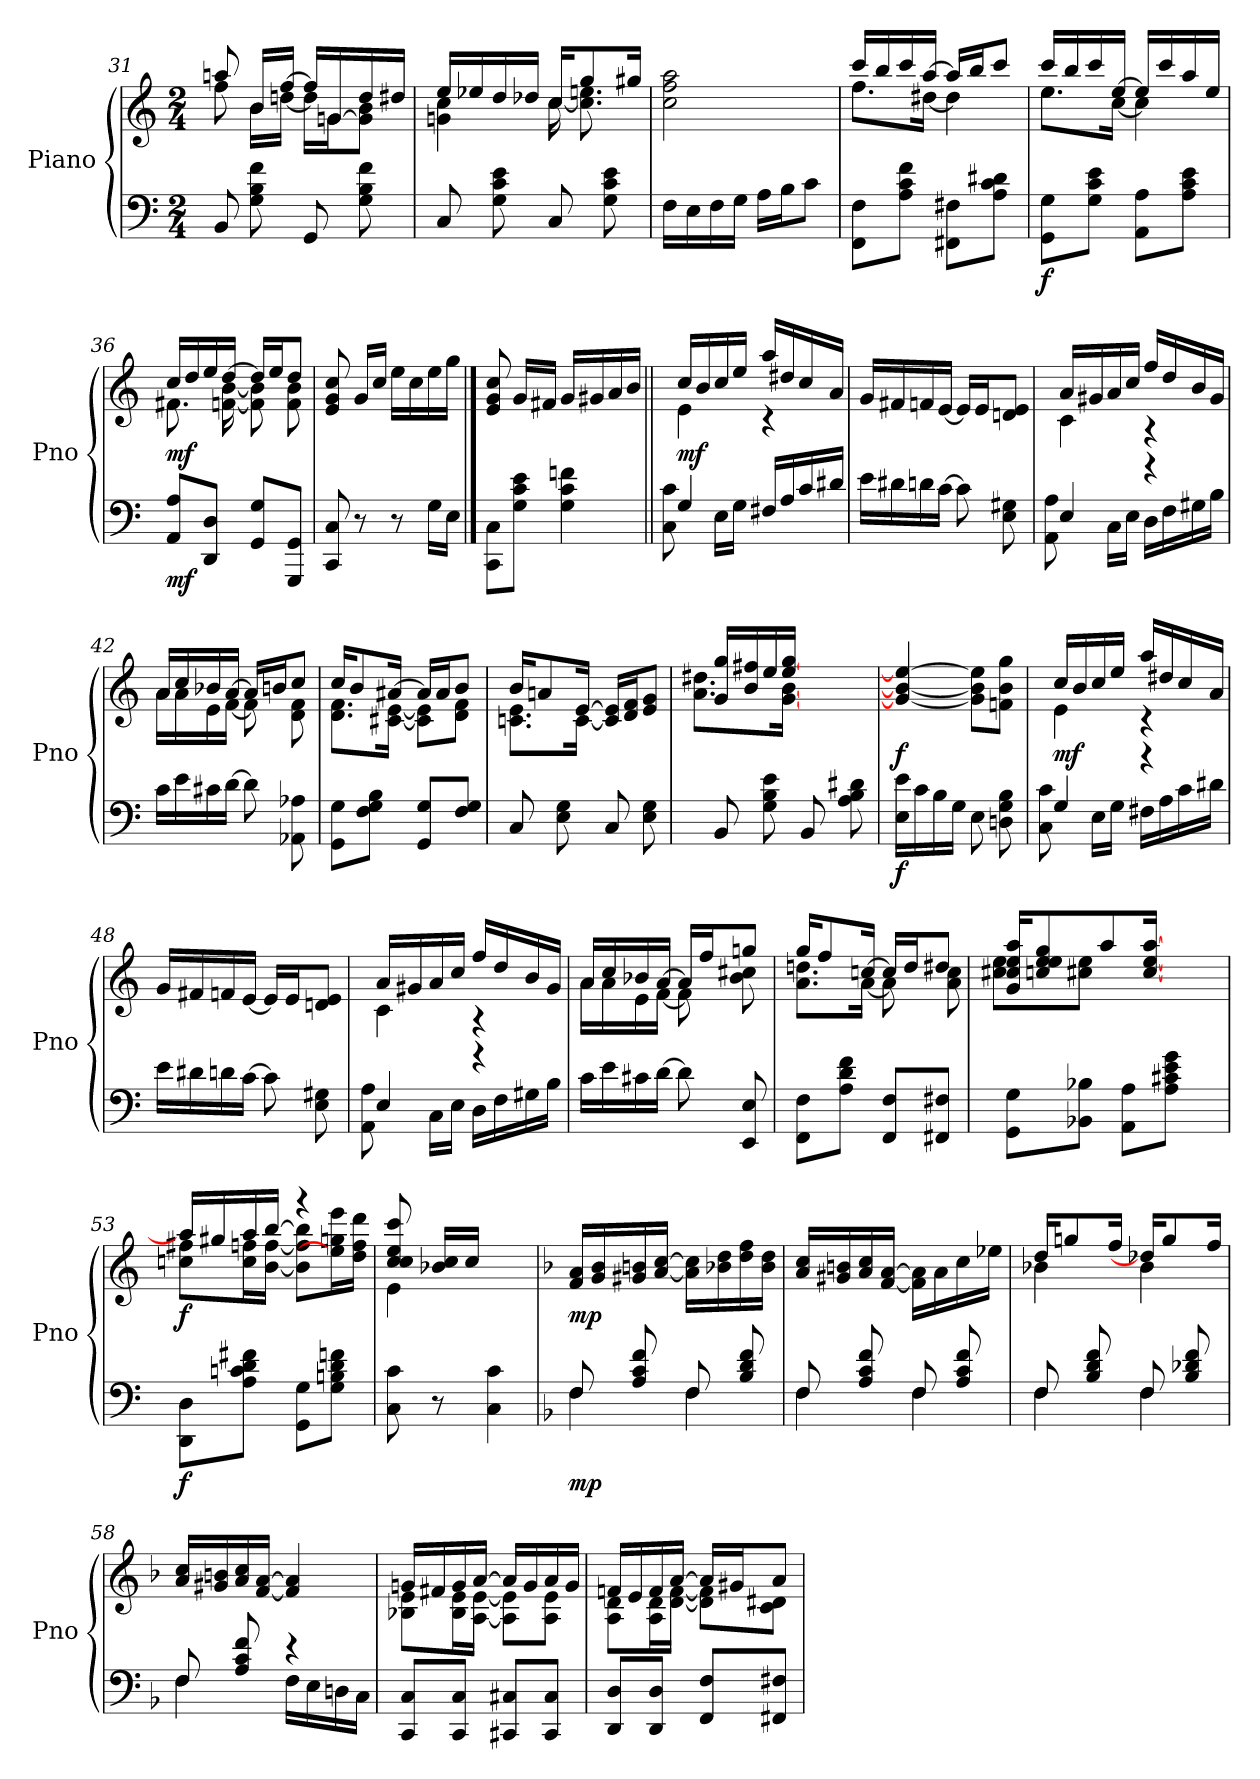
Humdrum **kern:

**kern	**dynam	**kern	**dynam
*part2	*part2	*part1	*part1
*staff2	*staff2	*staff1	*staff1
*I"Piano	*	*I"Piano	*
*I'Pno	*	*I'Pno	*
*clefF4	*	*clefG2	*
*k[]	*	*k[]	*
*M2/4	*	*M2/4	*
=31	=31	=31	=31
*	*	*^	*
8BB/	.	8aan/	8ff\	.
8G\ 8B\ 8f\	.	16b/LL	16b\LL	.
.	.	[16ff/JJ	[16ddn\JJ	.
8GG/	.	16ff/LL]	16dd\LL]	.
.	.	[16gn/	16g\J	.
8G\ 8B\ 8f\	.	16dd/	8g\] 8b\J	.
.	.	16dd#X/JJ	.	.
!!LO:LB:g=z	!!
=32	=32	=32	=32	=32
8C/	.	16ee/LL	4gn\ 4cc\	.
.	.	16ee-X/	.	.
8G\ 8c\ 8e\	.	16dd/	.	.
.	.	16dd-X/JJ	.	.
8C/	.	16cc/KL	[16cc\	.
.	.	8gg/	8.cc\] 8.een\	.
8G\ 8c\ 8e\	.	.	.	.
.	.	16gg#X/Jk	.	.
*	*	*v	*v	*
=33	=33	=33	=33
16F\LL	.	2cc\ 2ff\ 2aa\	.
16E\	.	.	.
16F\	.	.	.
16G\JJ	.	.	.
16A\LL	.	.	.
16B\J	.	.	.
!	!LO:DY:b	!	!
8c\J	other-dynamics	.	.
=34	=34	=34	=34
*	*	*^	*
!	!	!	!	!LO:DY:b
8FF\ 8F\L	.	16ccc/LL	8.ff\L	other-dynamics
.	.	16bb/	.	.
8A\ 8c\ 8f\J	.	16ccc/	.	.
.	.	[16aa/JJ	[16dd#X\Jk	.
8FF#X\ 8F#X\L	.	16aa/LL]	4dd#\]	.
.	.	16bb/J	.	.
!	!LO:DY:b	!	!	!
8A\ 8c\ 8d#X\J	other-dynamics	8ccc/J	.	.
=35	=35	=35	=35	=35
!	!LO:DY:b	!	!	!LO:DY:b
!	!	!	!	!LO:DY:n=1:b
8GG\ 8G\L	f	16ccc/LL	8.ee\L	f other-dynamics
.	.	16bb/	.	.
8G\ 8c\ 8e\J	.	16ccc/	.	.
.	.	[16ee/JJ	[16cc\Jk	.
8AA\ 8A\L	.	16ee/LL]	4cc\]	.
.	.	16ccc/	.	.
8A\ 8c\ 8e\J	.	16aa/	.	.
.	.	16ee/JJ	.	.
=36	=36	=36	=36	=36
!	!LO:DY:b	!	!	!LO:DY:b
8AA/ 8A/L	mf	16cc/LL	8.f#X\	mf
.	.	16dd/	.	.
8DD/ 8D/J	.	16ee/	.	.
.	.	[16dd/JJ	[16fn\ [16b\	.
8GG/ 8G/L	.	16dd/LL]	8f\] 8b\]	.
.	.	16ee/J	.	.
8GGG/ 8GG/J	.	8dd/J	8f\ 8b\	.
*	*	*v	*v	*
!!LO:LB:g=z
=37	=37	=37	=37
8CC/ 8C/	.	8e/ 8g/ 8cc/	.
8r	.	16g/LL	.
.	.	16cc/JJ	.
8r	.	16ee\LL	.
.	.	16cc\	.
16G\LL	.	16ee\	.
16E\JJ	.	16gg\JJ	.
==38	==38	==38	==38
8CC\ 8C\L	.	8e/ 8g/ 8cc/	.
8G\ 8c\ 8e\J	.	16g/LL	.
.	.	16f#X/JJ	.
4G\ 4c\ 4fn\	.	16g/LL	.
.	.	16g#X/	.
.	.	16a/	.
.	.	16b/JJ	.
=39||	=39||	=39||	=39||
*^	*	*^	*
!	!	!	!	!	!LO:DY:b
4G/	8C\ 8c\	.	16cc/LL	4e\	mf
.	.	.	16b/	.	.
.	16E\LL	.	16cc/	.	.
.	16G\JJ	.	16ee/JJ	.	.
16F#X/LL	4ryy	.	16aa/LL	4r	.
16A/	.	.	16dd#X/	.	.
16c/	.	.	16cc/	.	.
16d#X/JJ	.	.	16a/JJ	.	.
*v	*v	*	*	*	*
*	*	*v	*v	*
=40	=40	=40	=40
16e\LL	.	16g/LL	.
16d#X\	.	16f#X/	.
16dn\	.	16fn/	.
[16c\JJ	.	[16e/JJ	.
8c\]	.	16e/LL]	.
.	.	16e/J	.
8E\ 8G#X\	.	8dn/ 8e/J	.
!!LO:LB:g=z
=41	=41	=41	=41
*^	*	*^	*
4E/	8AA\ 8A\	.	16a/LL	4c\	.
.	.	.	16g#X/	.	.
.	16C\LL	.	16a/	.	.
.	16E\JJ	.	16cc/JJ	.	.
4r	16D\LL	.	16ff/LL	4r	.
.	16F\	.	16dd/	.	.
.	16G#X\	.	16b/	.	.
.	16B\JJ	.	16g#/JJ	.	.
*v	*v	*	*	*	*
=42	=42	=42	=42	=42
16c\LL	.	16a/LL	16a\LL	.
16e\	.	16cc/	16a\	.
16c#X\	.	16b-X/	16e\	.
[16d\JJ	.	[16a/JJ	[16f\JJ	.
8d\]	.	16a/LL]	8f\]	.
.	.	16bn/J	.	.
8AA-X\ 8A-X\	.	8cc/J	8d\ 8f\	.
=43	=43	=43	=43	=43
8GG\ 8G\L	.	16cc/KL	8.d\ 8.f\L	.
.	.	8b/	.	.
8F\ 8G\ 8B\J	.	.	.	.
.	.	[16a#X/Jk	[16c#X\ [16e\Jk	.
8GG/ 8G/L	.	16a#/LL]	8c#\] 8e\]L	.
.	.	16a#/J	.	.
8F/ 8G/J	.	8b/J	8d\ 8f\J	.
=44	=44	=44	=44	=44
8C/	.	16b/KL	8.cn\ 8.e\L	.
.	.	8an/	.	.
8E\ 8G\	.	.	.	.
.	.	[16e/Jk	[16c\Jk	.
8C/	.	16c/] 16e/]LL	4ryy	.
.	.	16d/ 16f/J	.	.
8E\ 8G\	.	8e/ 8g/J	.	.
!!LO:PB:g=z	!!
=45	=45	=45	=45	=45
8BB/	.	16g/ 16gg/LL	8.a\ 8.dd#X\L	.
.	.	16b/ 16ff#X/	.	.
8G\ 8B\ 8e\	.	16ee/	.	.
.	.	[16ee/ 16gg/JJ	[16g\ [16b\Jk	.
!	!	!	!	!LO:DY:b
8BB/	.	4ryy	4ryy	other-dynamics
8A\ 8B\ 8d#X\	.	.	.	.
*	*	*v	*v	*
=46	=46	=46	=46
!	!LO:DY:b	!	!LO:DY:b
16E\ 16e\LL	f	4g/_ 4b/_ 4ee/_	f
16c\	.	.	.
16B\	.	.	.
16G\JJ	.	.	.
8E\	.	8g\] 8b\] 8ee\]L	.
8Dn\ 8G\ 8B\	.	8fn\ 8b\ 8gg\J	.
=47	=47	=47	=47
*^	*	*^	*
!	!	!	!	!	!LO:DY:b
4G/	8C\ 8c\	.	16cc/LL	4e\	mf
.	.	.	16b/	.	.
.	16E\LL	.	16cc/	.	.
.	16G\JJ	.	16ee/JJ	.	.
4r	16F#X\LL	.	16aa/LL	4r	.
.	16A\	.	16dd#X/	.	.
.	16c\	.	16cc/	.	.
.	16d#X\JJ	.	16a/JJ	.	.
*v	*v	*	*	*	*
*	*	*v	*v	*
=48	=48	=48	=48
16e\LL	.	16g/LL	.
16d#X\	.	16f#X/	.
16dn\	.	16fn/	.
[16c\JJ	.	[16e/JJ	.
8c\]	.	16e/LL]	.
.	.	16e/J	.
8E\ 8G#X\	.	8dn/ 8e/J	.
!!LO:LB:g=z
=49	=49	=49	=49
*^	*	*^	*
4E/	8AA\ 8A\	.	16a/LL	4c\	.
.	.	.	16g#X/	.	.
.	16C\LL	.	16a/	.	.
.	16E\JJ	.	16cc/JJ	.	.
4r	16D\LL	.	16ff/LL	4r	.
.	16F\	.	16dd/	.	.
.	16G#X\	.	16b/	.	.
.	16B\JJ	.	16g#/JJ	.	.
*v	*v	*	*	*	*
=50	=50	=50	=50	=50
16c\LL	.	16a/LL	16a\LL	.
16e\	.	16cc/	16a\	.
16c#X\	.	16b-X/	16e\	.
[16d\JJ	.	[16a/JJ	[16f\JJ	.
8d\]	.	16a/LL]	8f\]	.
.	.	16ff/J	.	.
8EE/ 8E/	.	8ggn/J	8b-\ 8cc#X\	.
=51	=51	=51	=51	=51
!	!	!	!	!LO:DY:b
8FF\ 8F\L	.	16gg/KL	8.a\ 8.ddn\L	other-dynamics
.	.	8ff/	.	.
8A\ 8d\ 8f\J	.	.	.	.
.	.	[16ccn/Jk	[16a\Jk	.
8FF/ 8F/L	.	16cc/LL]	8a\]	.
.	.	16dd/J	.	.
!	!LO:DY:b	!	!	!
8FF#X/ 8F#X/J	other-dynamics	8dd#X/J	8a\ 8cc\	.
=52	=52	=52	=52	=52
8GG\ 8G\L	.	16g/ 16cc/ 16ee/ 16aa/KL	8cc#X\ 8ee\L	.
.	.	8ccn/ 8ee/ 8ee/ 8gg/	.	.
8BB-X\ 8B-X\J	.	.	8cc#X\ 8ee\J	.
.	.	8aa/	.	.
!	!	!	!	!LO:DY:b
8AA\ 8A\L	.	.	4ryy	other-dynamics
.	.	[16cc#/ [16ee/ [16aa/Jk	.	.
!	!LO:DY:b	!	!	!
8A\ 8c#X\ 8e\ 8g\J	other-dynamics	4ryy	.	.
8ryy	.	.	8ryy	.
!!LO:LB:g=z	!!
=53	=53	=53	=53	=53
!	!LO:DY:b	!	!	!LO:DY:b
8DD\ 8D\L	f	16aa/LL]	8ccn\ 8ff#X\L	f
.	.	16gg#X/	.	.
8A\ 8cn\ 8d\ 8f#X\J	.	16aa/	16cc\ 16ffn\L	.
.	.	[16bb/JJ	[16b\ [16ff\JJ	.
8GG\ 8G\L	.	4r	8b\] 8ff\] 8bb\]L	.
8G\ 8Bn\ 8d\ 8fn\J	.	.	16ee\] 16ggn\ 16eee\L	.
.	.	.	16dd\ 16ff\ 16ddd\JJ	.
=54	=54	=54	=54	=54
8C\ 8c\	.	8cc/ 8cc/ 8ee/ 8ccc/	4e\	.
8r	.	16b-X/ 16cc/LL	.	.
.	.	16cc/JJ	.	.
4C\ 4c\	.	4ryy	4ryy	.
*	*	*v	*v	*
=55	=55	=55	=55
*k[b-]	*	*k[b-]	*
*^	*	*^	*
!	!	!LO:DY:b	!	!	!LO:DY:b
*	*	*	*v	*v	*
8F/	4F\	mp	16f/ 16a/LL	mp
.	.	.	16g/ 16b-/	.
8A/ 8c/ 8f/	.	.	16g#X/ 16bn/	.
.	.	.	[16a/ [16cc/JJ	.
8F/	4F\	.	16a\] 16cc\]LL	.
.	.	.	16b-X\ 16dd\	.
8B-/ 8d/ 8f/	.	.	16dd\ 16ff\	.
.	.	.	16b-\ 16dd\JJ	.
=56	=56	=56	=56	=56
8F/	4F\	.	16a/ 16cc/LL	.
.	.	.	16g#X/ 16bn/	.
8A/ 8c/ 8f/	.	.	16a/ 16cc/	.
.	.	.	[16f/ [16a/JJ	.
8F/	4F\	.	16f\] 16a\]LL	.
.	.	.	16a\	.
8A/ 8c/ 8f/	.	.	16cc\	.
.	.	.	16ee-X\JJ	.
!!LO:LB:g=z
=57	=57	=57	=57	=57
*	*	*	*^	*
8F/	4F\	.	16dd/KL	4b-X\	.
.	.	.	8ggn/	.	.
8B-/ 8d/ 8f/	.	.	.	.	.
.	.	.	16ff/Jk	.	.
8F/	4F\	.	16dd-X/KL]	4b-\	.
.	.	.	8gg/	.	.
8B-/ 8d-X/ 8f/	.	.	.	.	.
.	.	.	16ff/Jk	.	.
*	*	*	*v	*v	*
=58	=58	=58	=58	=58
8F/	4F\	.	16a/ 16cc/LL	.
.	.	.	16g#X/ 16bn/	.
8A/ 8c/ 8f/	.	.	16a/ 16cc/	.
.	.	.	[16f/ [16a/JJ	.
4r	16F\LL	.	4f/] 4a/]	.
.	16E\	.	.	.
.	16Dn\	.	.	.
.	16C\JJ	.	.	.
*v	*v	*	*	*
=59	=59	=59	=59
*	*	*^	*
8CC/ 8C/L	.	16gn/LL	8B-X\ 8e\L	.
.	.	16f#X/	.	.
8CC/ 8C/J	.	16g/	16B-\ 16e\L	.
.	.	[16a/JJ	[16A\ [16e\JJ	.
8CC#X/ 8C#X/L	.	16a/LL]	8A\] 8e\]L	.
.	.	16g/	.	.
8CC#/ 8C#/J	.	16a/	8A\ 8e\J	.
.	.	16g/JJ	.	.
=60	=60	=60	=60	=60
8DD/ 8D/L	.	16fn/LL	8A\ 8d\L	.
.	.	16e/	.	.
8DD/ 8D/J	.	16f/	16A\ 16d\L	.
.	.	[16a/JJ	[16d\ [16f\JJ	.
8FF/ 8F/L	.	16a/LL]	8d\] 8f\]L	.
.	.	16g#X/J	.	.
8FF#X/ 8F#X/J	.	8a/J	8c\ 8d#X\J	.
*	*	*v	*v	*
=	=	=	=
*-	*-	*-	*-
